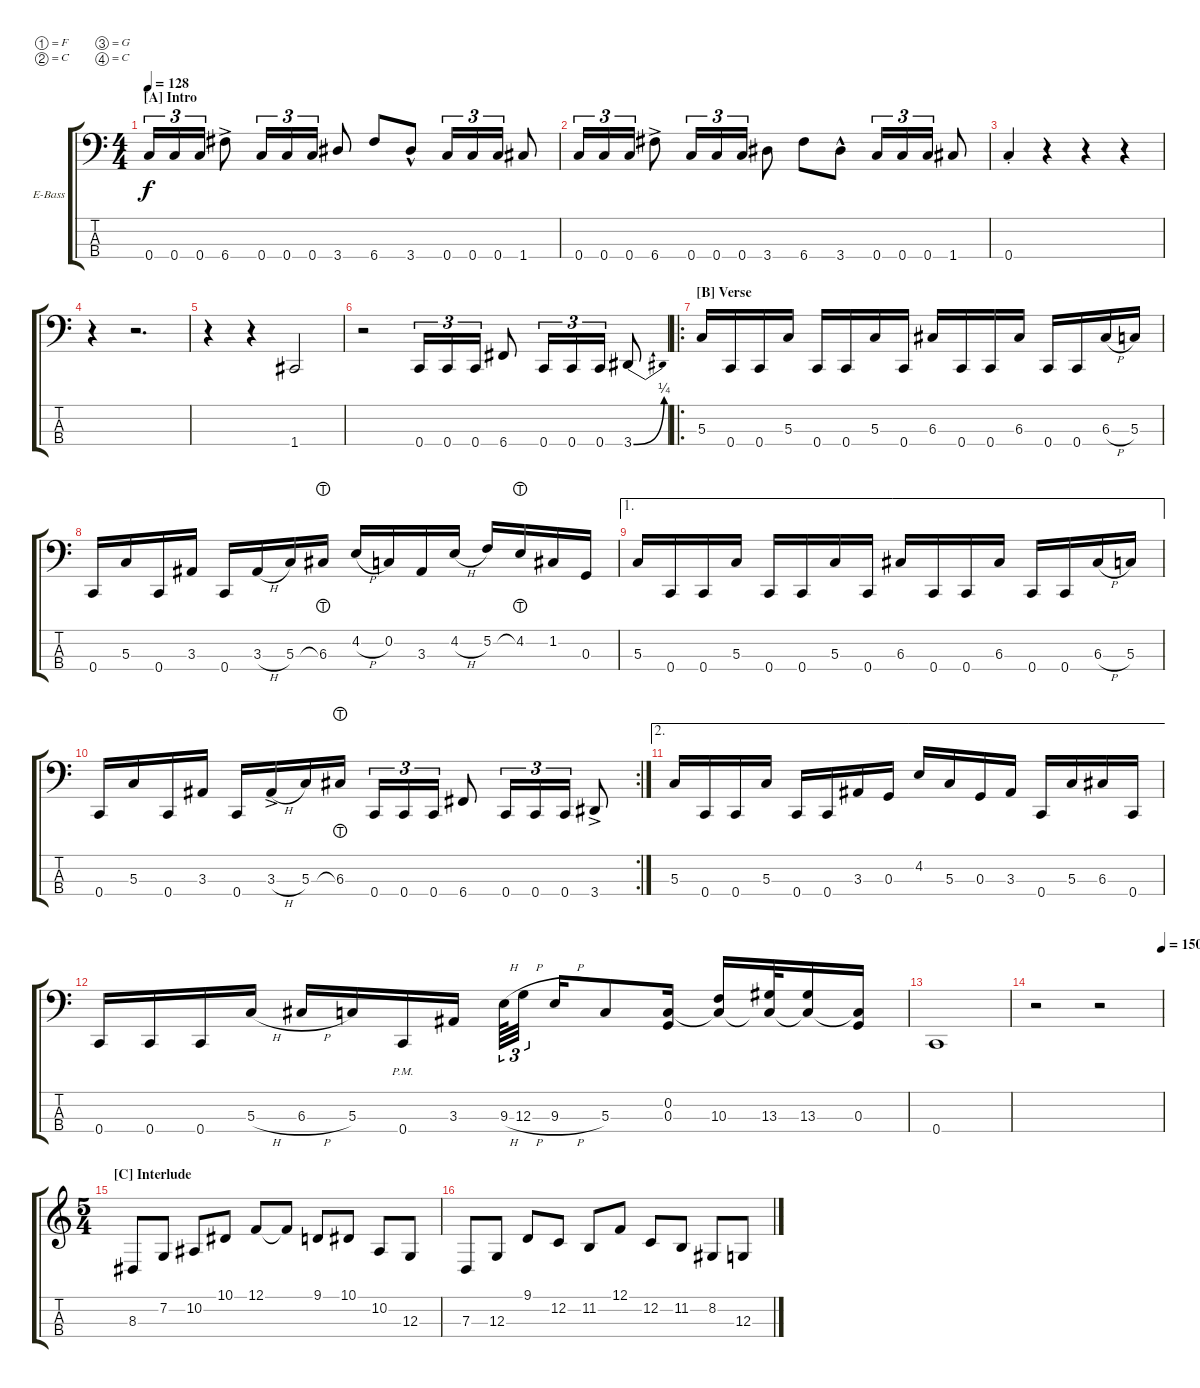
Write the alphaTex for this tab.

\bracketExtendMode groupsimilarinstruments
\firstSystemTrackNameOrientation horizontal
\otherSystemsTrackNameOrientation horizontal
\track ("Electric Bass" "E-Bass") {instrument electricbassfinger}
\staff {score tabs}
\tuning (F2 C2 G1 C1)
\ts (4 4)
\section ("A" "Intro")
\tempo 128
\clef f4
\ks c
0.4.16{tu (3 2) ot 8vb dy f instrument electricbassfinger} 0.4.16{tu (3 2) ot 8vb} 0.4.16{tu (3 2) ot 8vb} 6.4{ac}.8{ot 8vb} 0.4.16{tu (3 2) ot 8vb} 0.4.16{tu (3 2) ot 8vb} 0.4.16{tu (3 2) ot 8vb} 3.4.8{ot 8vb} 6.4.8{ot 8vb beam invert} 3.4{hac}.8{ot 8vb beam invert} 0.4.16{tu (3 2) ot 8vb} 0.4.16{tu (3 2) ot 8vb} 0.4.16{tu (3 2) ot 8vb} 1.4.8{ot 8vb} |
0.4.16{tu (3 2) ot 8vb} 0.4.16{tu (3 2) ot 8vb} 0.4.16{tu (3 2) ot 8vb} 6.4{ac}.8{ot 8vb} 0.4.16{tu (3 2) ot 8vb} 0.4.16{tu (3 2) ot 8vb} 0.4.16{tu (3 2) ot 8vb} 3.4.8{ot 8vb} 6.4.8{ot 8vb} 3.4{hac}.8{ot 8vb} 0.4.16{tu (3 2) ot 8vb} 0.4.16{tu (3 2) ot 8vb} 0.4.16{tu (3 2) ot 8vb} 1.4.8{ot 8vb} |
0.4{st}.4{ot 8vb} r.4 r.4 r.4 |
r.4 r.2{d} |
r.4 r.4 1.4.2 |
r.2 0.4.16{tu (3 2)} 0.4.16{tu (3 2)} 0.4.16{tu (3 2)} 6.4.8 0.4.16{tu (3 2)} 0.4.16{tu (3 2)} 0.4.16{tu (3 2)} 3.4{be (bend 0 0 60 1)}.8 |
\ro
\section ("B" "Verse")
5.3.16 0.4.16 0.4.16 5.3.16 0.4.16 0.4.16 5.3.16 0.4.16 6.3.16 0.4.16 0.4.16 6.3.16 0.4.16 0.4.16 6.3{h}.16 5.3.16 |
0.4.16 5.3.16 0.4.16 3.3.16 0.4.16 3.3{h}.16 5.3.16 6.3{lht}.16 4.2{h}.16 0.2.16 3.3.16 4.2{h}.16 5.2.16 4.2{lht}.16 1.2.16 0.3.16 |
\ae 1
5.3.16 0.4.16 0.4.16 5.3.16 0.4.16 0.4.16 5.3.16 0.4.16 6.3.16 0.4.16 0.4.16 6.3.16 0.4.16 0.4.16 6.3{h}.16 5.3.16 |
\rc 2
0.4.16 5.3.16 0.4.16 3.3.16 0.4.16 3.3{h ac}.16 5.3.16 6.3{lht}.16 0.4.16{tu (3 2)} 0.4.16{tu (3 2)} 0.4.16{tu (3 2)} 6.4.8 0.4.16{tu (3 2)} 0.4.16{tu (3 2)} 0.4.16{tu (3 2)} 3.4{ac}.8 |
\ae 2
5.3.16 0.4.16 0.4.16 5.3.16 0.4.16 0.4.16 3.3.16 0.3.16 4.2.16 5.3.16 0.3.16 3.3.16 0.4.16 5.3.16 6.3.16 0.4.16 |
0.4.16 0.4.16 0.4.16 5.3{h}.16 6.3{h}.16 5.3.16 0.4{pm}.16 3.3.16 9.3{h}.64{tu (3 2)} 12.3{h}.32{tu (3 2)} 9.3{h}.16 5.3.8 (0.3 0.2).16 (0.2{t} 10.3).16 (0.2{t} 13.3).32 (0.2{t} 13.3).16 (0.3 0.2{t}).16 |
0.4.1 |
\tempo (150 1)
r.2 r.2 |
\ts (5 4)
\section ("C" "Interlude")
\clef g2
8.3.8 7.2.8 10.2.8 10.1.8 12.1.8 12.1{t}.8 9.1.8 10.1.8 10.2.8 12.3.8 |
7.3.8 12.3.8 9.1.8 12.2.8 11.2.8 12.1.8 12.2.8 11.2.8 8.2.8 12.3.8
